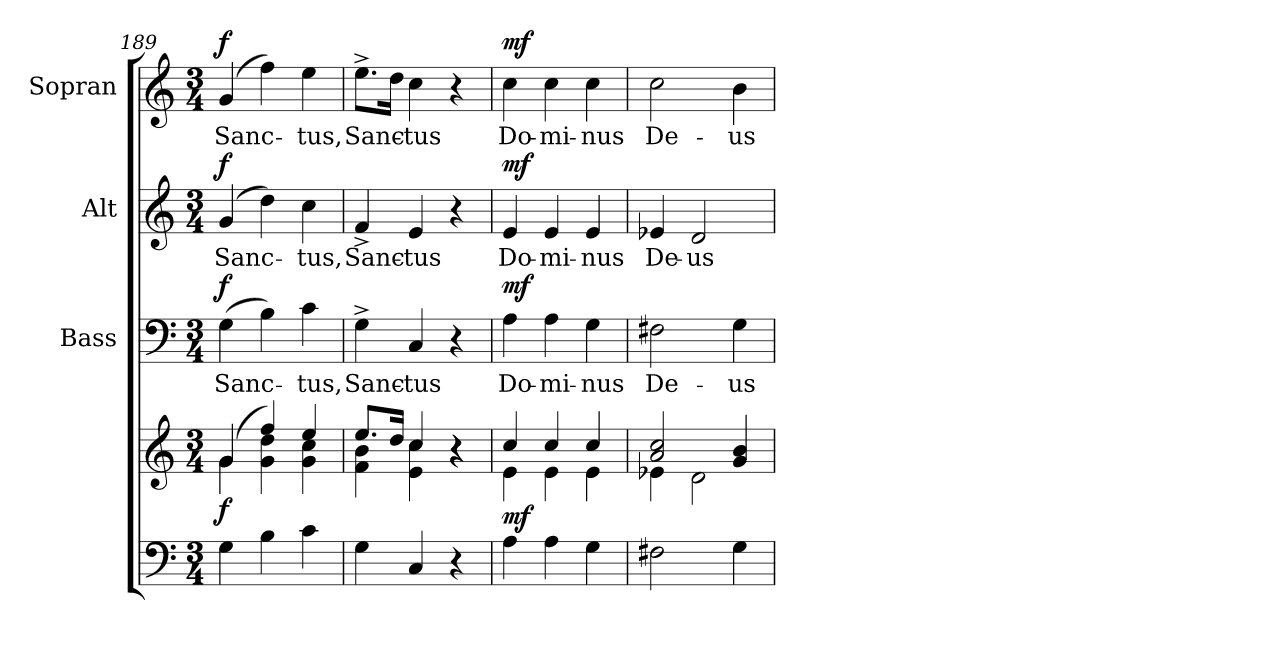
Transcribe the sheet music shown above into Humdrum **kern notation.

**kern	**kern	**dynam	**kern	**text	**dynam	**kern	**text	**dynam	**kern	**text	**dynam
*part4	*part4	*part4	*part3	*part3	*part3	*part2	*part2	*part2	*part1	*part1	*part1
*staff5	*staff4	*staff4/5	*staff3	*staff3	*staff3	*staff2	*staff2	*staff2	*staff1	*staff1	*staff1
*	*	*	*I"Bass	*	*	*I"Alt	*	*	*I"Sopran	*	*
*	*	*	*I'B.	*	*	*I'A.	*	*	*I'S.	*	*
*clefF4	*clefG2	*	*clefF4	*	*	*clefG2	*	*	*clefG2	*	*
*k[]	*k[]	*	*k[]	*	*	*k[]	*	*	*k[]	*	*
*C:	*C:	*	*C:	*	*	*C:	*	*	*C:	*	*
*M3/4	*M3/4	*	*M3/4	*	*	*M3/4	*	*	*M3/4	*	*
=189	=189	=189	=189	=189	=189	=189	=189	=189	=189	=189	=189
*	*^	*	*	*	*	*	*	*	*	*	*
!	!	!	!LO:DY:b	!	!LO:LY:b	!LO:DY:a	!	!LO:LY:b	!LO:DY:a	!	!LO:LY:b	!LO:DY:a
4G\	(4g/	4g\	f	(>4G\	Sanc-	f	(4g/	Sanc-	f	(4g/	Sanc-	f
4B\	4ff/)	4g\ 4dd\	.	4B\)	.	.	4dd\)	.	.	4ff\)	.	.
!	!	!	!	!	!LO:LY:b	!	!	!LO:LY:b	!	!	!LO:LY:b	!
4c\	4ee/	4g\ 4cc\	.	4c\	-tus,	.	4cc\	-tus,	.	4ee\	-tus,	.
=190	=190	=190	=190	=190	=190	=190	=190	=190	=190	=190	=190	=190
!	!	!	!	!	!LO:LY:b	!	!	!LO:LY:b	!	!	!LO:LY:b	!
4G\	8.ee/L	4f\ 4b\	.	4G^>\	Sanc-	.	4f^>/	Sanc-	.	8.ee^>\L	Sanc-	.
.	16dd/Jk	.	.	.	.	.	.	.	.	16dd\Jk	.	.
!	!	!	!	!	!LO:LY:b	!	!	!LO:LY:b	!	!	!LO:LY:b	!
4C/	4cc/	4e\ 4cc\	.	4C/	-tus	.	4e/	-tus	.	4cc\	-tus	.
4r	4ra	4ra	.	4r	.	.	4r	.	.	4r	.	.
=191	=191	=191	=191	=191	=191	=191	=191	=191	=191	=191	=191	=191
!	!	!	!LO:DY:b	!	!LO:LY:b	!LO:DY:a	!	!LO:LY:b	!LO:DY:a	!	!LO:LY:b	!LO:DY:a
4A\	4cc/	4e\	mf	4A\	Do-	mf	4e/	Do-	mf	4cc\	Do-	mf
!	!	!	!	!	!LO:LY:b	!	!	!LO:LY:b	!	!	!LO:LY:b	!
4A\	4cc/	4e\	.	4A\	-mi-	.	4e/	-mi-	.	4cc\	-mi-	.
!	!	!	!	!	!LO:LY:b	!	!	!LO:LY:b	!	!	!LO:LY:b	!
4G\	4cc/	4e\	.	4G\	-nus	.	4e/	-nus	.	4cc\	-nus	.
=192	=192	=192	=192	=192	=192	=192	=192	=192	=192	=192	=192	=192
!	!	!	!	!	!LO:LY:b	!	!	!LO:LY:b	!	!	!LO:LY:b	!
2F#X\	2a/ 2cc/	4e-X\	.	2F#X\	De-	.	4e-X/	De-	.	2cc\	De-	.
!	!	!	!	!	!	!	!	!LO:LY:b	!	!	!	!
.	.	2d\	.	.	.	.	2d/	-us	.	.	.	.
!	!	!	!	!	!LO:LY:b	!	!	!	!	!	!LO:LY:b	!
4G\	4g/ 4b/	.	.	4G\	-us	.	.	.	.	4b\	-us	.
*	*v	*v	*	*	*	*	*	*	*	*	*	*
=	=	=	=	=	=	=	=	=	=	=	=
*-	*-	*-	*-	*-	*-	*-	*-	*-	*-	*-	*-
